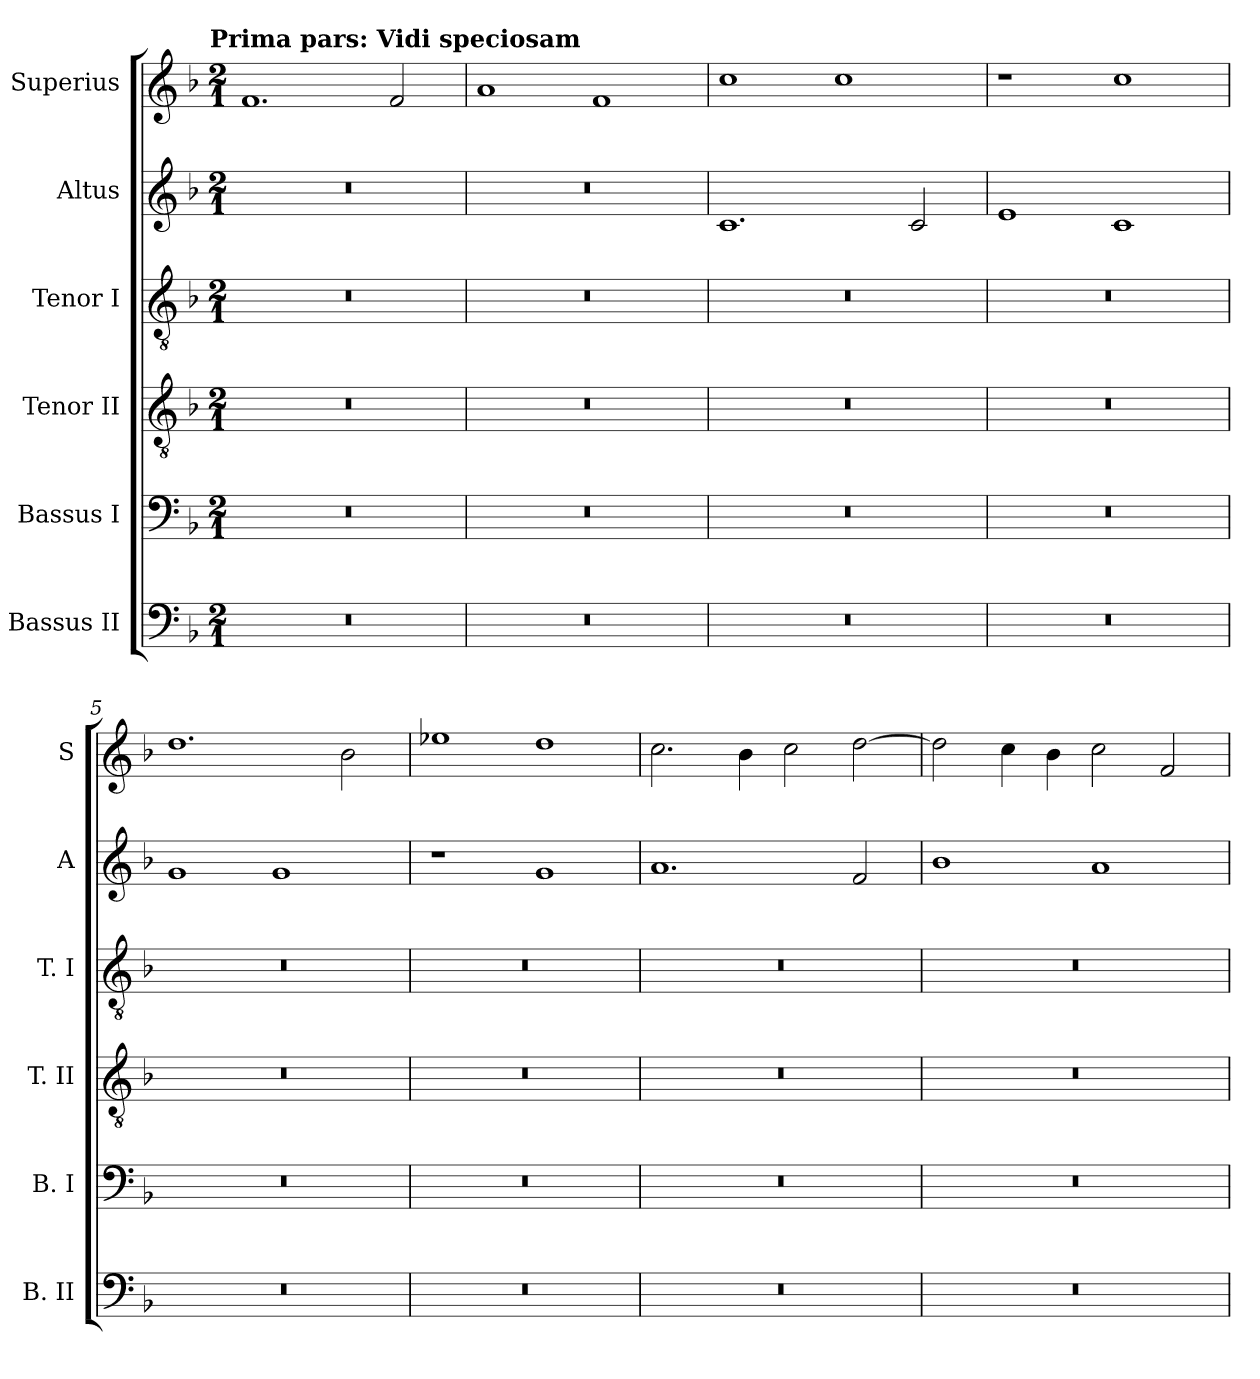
**kern	**kern	**kern	**kern	**kern	**kern
*part6	*part5	*part4	*part3	*part2	*part1
*staff6	*staff5	*staff4	*staff3	*staff2	*staff1
*I"Bassus II	*I"Bassus I	*I"Tenor II	*I"Tenor I	*I"Altus	*I"Superius
*I'B. II	*I'B. I	*I'T. II	*I'T. I	*I'A	*I'S
*clefF4	*clefF4	*clefGv2	*clefGv2	*clefG2	*clefG2
*k[b-]	*k[b-]	*k[b-]	*k[b-]	*k[b-]	*k[b-]
*F:	*F:	*F:	*F:	*F:	*F:
!!LO:TX:omd:t=Prima pars&colon; Vidi speciosam
*M2/1	*M2/1	*M2/1	*M2/1	*M2/1	*M2/1
=1	=1	=1	=1	=1	=1
0r	0r	0r	0r	0r	1.f
.	.	.	.	.	2f
=2	=2	=2	=2	=2	=2
0r	0r	0r	0r	0r	1a
.	.	.	.	.	1f
=3	=3	=3	=3	=3	=3
0r	0r	0r	0r	1.c	1cc
.	.	.	.	.	1cc
.	.	.	.	2c	.
=4	=4	=4	=4	=4	=4
0r	0r	0r	0r	1e	1r
.	.	.	.	1c	1cc
=5	=5	=5	=5	=5	=5
0r	0r	0r	0r	1g	1.dd
.	.	.	.	1g	.
.	.	.	.	.	2b-
=6	=6	=6	=6	=6	=6
0r	0r	0r	0r	1r	1ee-X
.	.	.	.	1g	1dd
=7	=7	=7	=7	=7	=7
0r	0r	0r	0r	1.a	2.cc
.	.	.	.	.	4b-
.	.	.	.	.	2cc
.	.	.	.	2f	[2dd
=8	=8	=8	=8	=8	=8
0r	0r	0r	0r	1b-	2dd]
.	.	.	.	.	4cc
.	.	.	.	.	4b-
.	.	.	.	1a	2cc
.	.	.	.	.	2f
=	=	=	=	=	=
*-	*-	*-	*-	*-	*-
